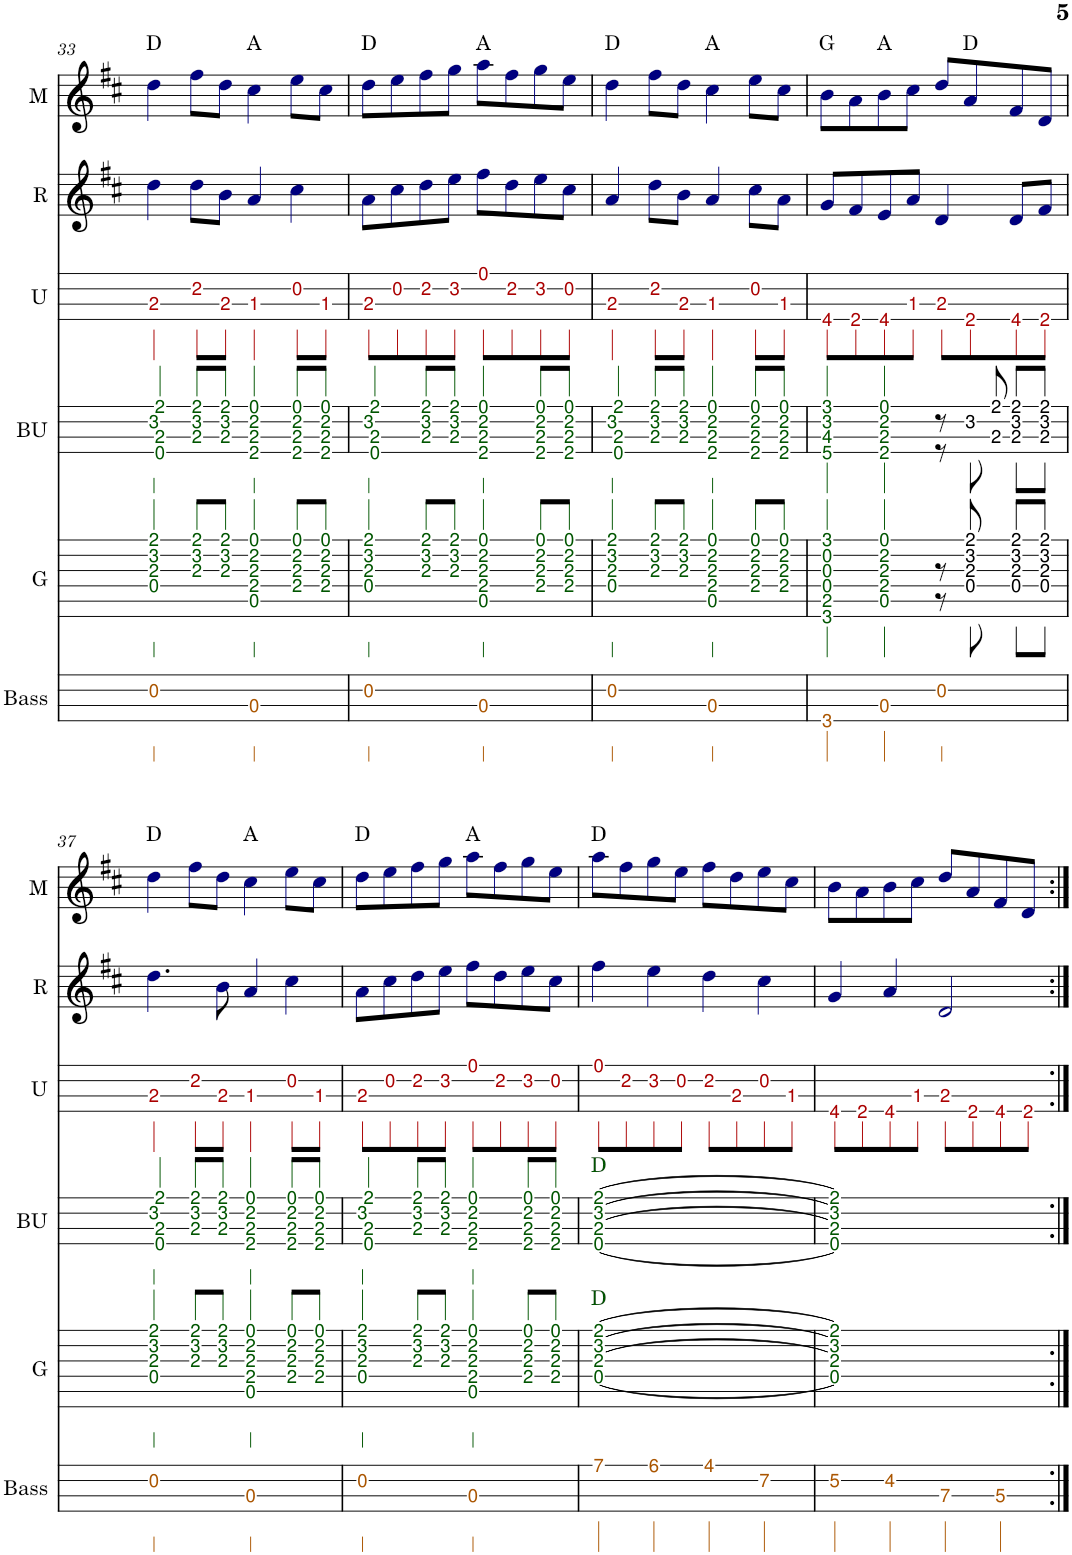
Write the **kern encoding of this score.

**kern	**kern	**harte	**kern	**harte	**kern	**kern	**kern	**harte
*part6	*part5	*part5	*part4	*part4	*part3	*part2	*part1	*part1
*staff6	*staff5	*	*staff4	*	*staff3	*staff2	*staff1	*
*I"Bass Guitar	*I"Guitar	*	*I"Baritone Ukulele	*	*I"Ukulele	*I"Tenor Recorder	*I"Mandolin	*
*I'Bass	*I'G	*	*I'BU	*	*I'U	*I'R	*I'M	*
!!LO:PB:g=z
*	*	*	*	*	*	*clefG2	*clefG2	*
*k[f#c#]	*k[f#c#]	*	*k[f#c#]	*	*k[f#c#]	*k[f#c#]	*k[f#c#]	*
*D:	*D:	*	*D:	*	*D:	*D:	*D:	*
*M4/4	*M4/4	*	*M4/4	*	*M4/4	*M4/4	*M4/4	*
=33	=33	=33	=33	=33	=33	=33	=33	=33
*	*^	*	*^	*	*	*	*	*
2DDi\	4Aj/ 4dj/ 4f#j/	2Dj\	.	4Dj/ 4Aj/ 4f#j/	2dj\	.	4dZ\	4ddV\	4ddV\	D:maj
.	8Aj/ 8dj/ 8f#j/L	.	.	8Aj/ 8dj/ 8f#j/L	.	.	8f#Z\L	8ddV\L	8ff#V\L	.
.	8Aj/ 8dj/ 8f#j/J	.	.	8Aj/ 8dj/ 8f#j/J	.	.	8dZ\J	8bV\J	8ddV\J	.
2AAAi\	4Ej/ 4Aj/ 4c#j/ 4ej/	2AAj\	.	4Aj/ 4c#j/ 4ej/	2Ej\	.	4c#Z\	4aV/	4cc#V\	A:maj
.	8Ej/ 8Aj/ 8c#j/ 8ej/L	.	.	8Ej/ 8Aj/ 8c#j/ 8ej/L	.	.	8eZ\L	4cc#V\	8eeV\L	.
.	8Ej/ 8Aj/ 8c#j/ 8ej/J	.	.	8Ej/ 8Aj/ 8c#j/ 8ej/J	.	.	8c#Z\J	.	8cc#V\J	.
=34	=34	=34	=34	=34	=34	=34	=34	=34	=34	=34
2DDi\	4Aj/ 4dj/ 4f#j/	2Dj\	.	4Dj/ 4Aj/ 4f#j/	2dj\	.	8dZ\L	8aV\L	8ddV\L	D:maj
.	.	.	.	.	.	.	8eZ\	8cc#V\	8eeV\	.
.	8Aj/ 8dj/ 8f#j/L	.	.	8Aj/ 8dj/ 8f#j/L	.	.	8f#Z\	8ddV\	8ff#V\	.
.	8Aj/ 8dj/ 8f#j/J	.	.	8Aj/ 8dj/ 8f#j/J	.	.	8gZ\J	8eeV\J	8ggV\J	.
2AAAi\	4Ej/ 4Aj/ 4c#j/ 4ej/	2AAj\	.	4Aj/ 4c#j/ 4ej/	2Ej\	.	8aZ\L	8ff#V\L	8aaV\L	A:maj
.	.	.	.	.	.	.	8f#Z\	8ddV\	8ff#V\	.
.	8Ej/ 8Aj/ 8c#j/ 8ej/L	.	.	8Ej/ 8Aj/ 8c#j/ 8ej/L	.	.	8gZ\	8eeV\	8ggV\	.
.	8Ej/ 8Aj/ 8c#j/ 8ej/J	.	.	8Ej/ 8Aj/ 8c#j/ 8ej/J	.	.	8eZ\J	8cc#V\J	8eeV\J	.
=35	=35	=35	=35	=35	=35	=35	=35	=35	=35	=35
2DDi\	4Aj/ 4dj/ 4f#j/	2Dj\	.	4Dj/ 4Aj/ 4f#j/	2dj\	.	4dZ\	4aV/	4ddV\	D:maj
.	8Aj/ 8dj/ 8f#j/L	.	.	8Aj/ 8dj/ 8f#j/L	.	.	8f#Z\L	8ddV\L	8ff#V\L	.
.	8Aj/ 8dj/ 8f#j/J	.	.	8Aj/ 8dj/ 8f#j/J	.	.	8dZ\J	8bV\J	8ddV\J	.
2AAAi\	4Ej/ 4Aj/ 4c#j/ 4ej/	2AAj\	.	4Aj/ 4c#j/ 4ej/	2Ej\	.	4c#Z\	4aV/	4cc#V\	A:maj
.	8Ej/ 8Aj/ 8c#j/ 8ej/L	.	.	8Ej/ 8Aj/ 8c#j/ 8ej/L	.	.	8eZ\L	8cc#V\L	8eeV\L	.
.	8Ej/ 8Aj/ 8c#j/ 8ej/J	.	.	8Ej/ 8Aj/ 8c#j/ 8ej/J	.	.	8c#Z\J	8aV\J	8cc#V\J	.
=36	=36	=36	=36	=36	=36	=36	=36	=36	=36	=36
4GGGi\	4BBj/ 4Dj/ 4Gj/ 4Bj/ 4gj/	4GGj\	.	4Bj/ 4dj/ 4gj/	4Gj\	.	8BZ\L	8gV/L	8bV\L	G:maj
.	.	.	.	.	.	.	8AZ\	8f#V/	8aV\	.
4AAAi\	4Ej/ 4Aj/ 4c#j/ 4ej/	4AAj\	.	4Aj/ 4c#j/ 4ej/	4Ej\	.	8BZ\	8eV/	8bV\	A:maj
.	.	.	.	.	.	.	8c#Z\J	8aV/J	8cc#V\J	.
2DDi\	8r	8r	.	8r	8r	.	8dZ\L	4dV/	8ddV/L	.
.	8A/ 8d/ 8f#/	8D\	.	8A/ 8f#/	8d\	.	8AZ\	.	8aV/	D:maj
.	8A/ 8d/ 8f#/L	8D\L	.	8d/ 8f#/L	8A\L	.	8BZ\	8dV/L	8f#V/	.
.	8A/ 8d/ 8f#/J	8D\J	.	8d/ 8f#/J	8A\J	.	8AZ\J	8f#V/J	8dV/J	.
!!LO:LB:g=z
=37	=37	=37	=37	=37	=37	=37	=37	=37	=37	=37
2DDi\	4Aj/ 4dj/ 4f#j/	2Dj\	.	4Dj/ 4Aj/ 4f#j/	2dj\	.	4dZ\	4.ddV\	4ddV\	D:maj
.	8Aj/ 8dj/ 8f#j/L	.	.	8Aj/ 8dj/ 8f#j/L	.	.	8f#Z\L	.	8ff#V\L	.
.	8Aj/ 8dj/ 8f#j/J	.	.	8Aj/ 8dj/ 8f#j/J	.	.	8dZ\J	8bV\	8ddV\J	.
2AAAi\	4Ej/ 4Aj/ 4c#j/ 4ej/	2AAj\	.	4Aj/ 4c#j/ 4ej/	2Ej\	.	4c#Z\	4aV/	4cc#V\	A:maj
.	8Ej/ 8Aj/ 8c#j/ 8ej/L	.	.	8Ej/ 8Aj/ 8c#j/ 8ej/L	.	.	8eZ\L	4cc#V\	8eeV\L	.
.	8Ej/ 8Aj/ 8c#j/ 8ej/J	.	.	8Ej/ 8Aj/ 8c#j/ 8ej/J	.	.	8c#Z\J	.	8cc#V\J	.
=38	=38	=38	=38	=38	=38	=38	=38	=38	=38	=38
2DDi\	4Aj/ 4dj/ 4f#j/	2Dj\	.	4Dj/ 4Aj/ 4f#j/	2dj\	.	8dZ\L	8aV\L	8ddV\L	D:maj
.	.	.	.	.	.	.	8eZ\	8cc#V\	8eeV\	.
.	8Aj/ 8dj/ 8f#j/L	.	.	8Aj/ 8dj/ 8f#j/L	.	.	8f#Z\	8ddV\	8ff#V\	.
.	8Aj/ 8dj/ 8f#j/J	.	.	8Aj/ 8dj/ 8f#j/J	.	.	8gZ\J	8eeV\J	8ggV\J	.
2AAAi\	4Ej/ 4Aj/ 4c#j/ 4ej/	2AAj\	.	4Aj/ 4c#j/ 4ej/	2Ej\	.	8aZ\L	8ff#V\L	8aaV\L	A:maj
.	.	.	.	.	.	.	8f#Z\	8ddV\	8ff#V\	.
.	8Ej/ 8Aj/ 8c#j/ 8ej/L	.	.	8Ej/ 8Aj/ 8c#j/ 8ej/L	.	.	8gZ\	8eeV\	8ggV\	.
.	8Ej/ 8Aj/ 8c#j/ 8ej/J	.	.	8Ej/ 8Aj/ 8c#j/ 8ej/J	.	.	8eZ\J	8cc#V\J	8eeV\J	.
=39	=39	=39	=39	=39	=39	=39	=39	=39	=39	=39
4Di\	[1Aj [1dj [1f#j	[1Dj	D:maj	[1Aj [1dj [1f#j	[1Dj	D:maj	8aZ\L	4ff#V\	8aaV\L	D:maj
.	.	.	.	.	.	.	8f#Z\	.	8ff#V\	.
4C#i\	.	.	.	.	.	.	8gZ\	4eeV\	8ggV\	.
.	.	.	.	.	.	.	8eZ\J	.	8eeV\J	.
4BBi\	.	.	.	.	.	.	8f#Z\L	4ddV\	8ff#V\L	.
.	.	.	.	.	.	.	8dZ\	.	8ddV\	.
4AAi\	.	.	.	.	.	.	8eZ\	4cc#V\	8eeV\	.
.	.	.	.	.	.	.	8c#Z\J	.	8cc#V\J	.
=40	=40	=40	=40	=40	=40	=40	=40	=40	=40	=40
4GGi\	1Aj] 1dj] 1f#j]	1Dj]	.	1Aj] 1dj] 1f#j]	1Dj]	.	8BZ\L	4gV/	8bV\L	.
.	.	.	.	.	.	.	8AZ\	.	8aV\	.
4FF#i\	.	.	.	.	.	.	8BZ\	4aV/	8bV\	.
.	.	.	.	.	.	.	8c#Z\J	.	8cc#V\J	.
4EEi\	.	.	.	.	.	.	8dZ\L	2dV/	8ddV/L	.
.	.	.	.	.	.	.	8AZ\	.	8aV/	.
4DDi\	.	.	.	.	.	.	8BZ\	.	8f#V/	.
.	.	.	.	.	.	.	8AZ\J	.	8dV/J	.
*	*v	*v	*	*	*	*	*	*	*	*
*	*	*	*v	*v	*	*	*	*	*
=:|!	=:|!	=:|!	=:|!	=:|!	=:|!	=:|!	=:|!	=:|!
*-	*-	*-	*-	*-	*-	*-	*-	*-
